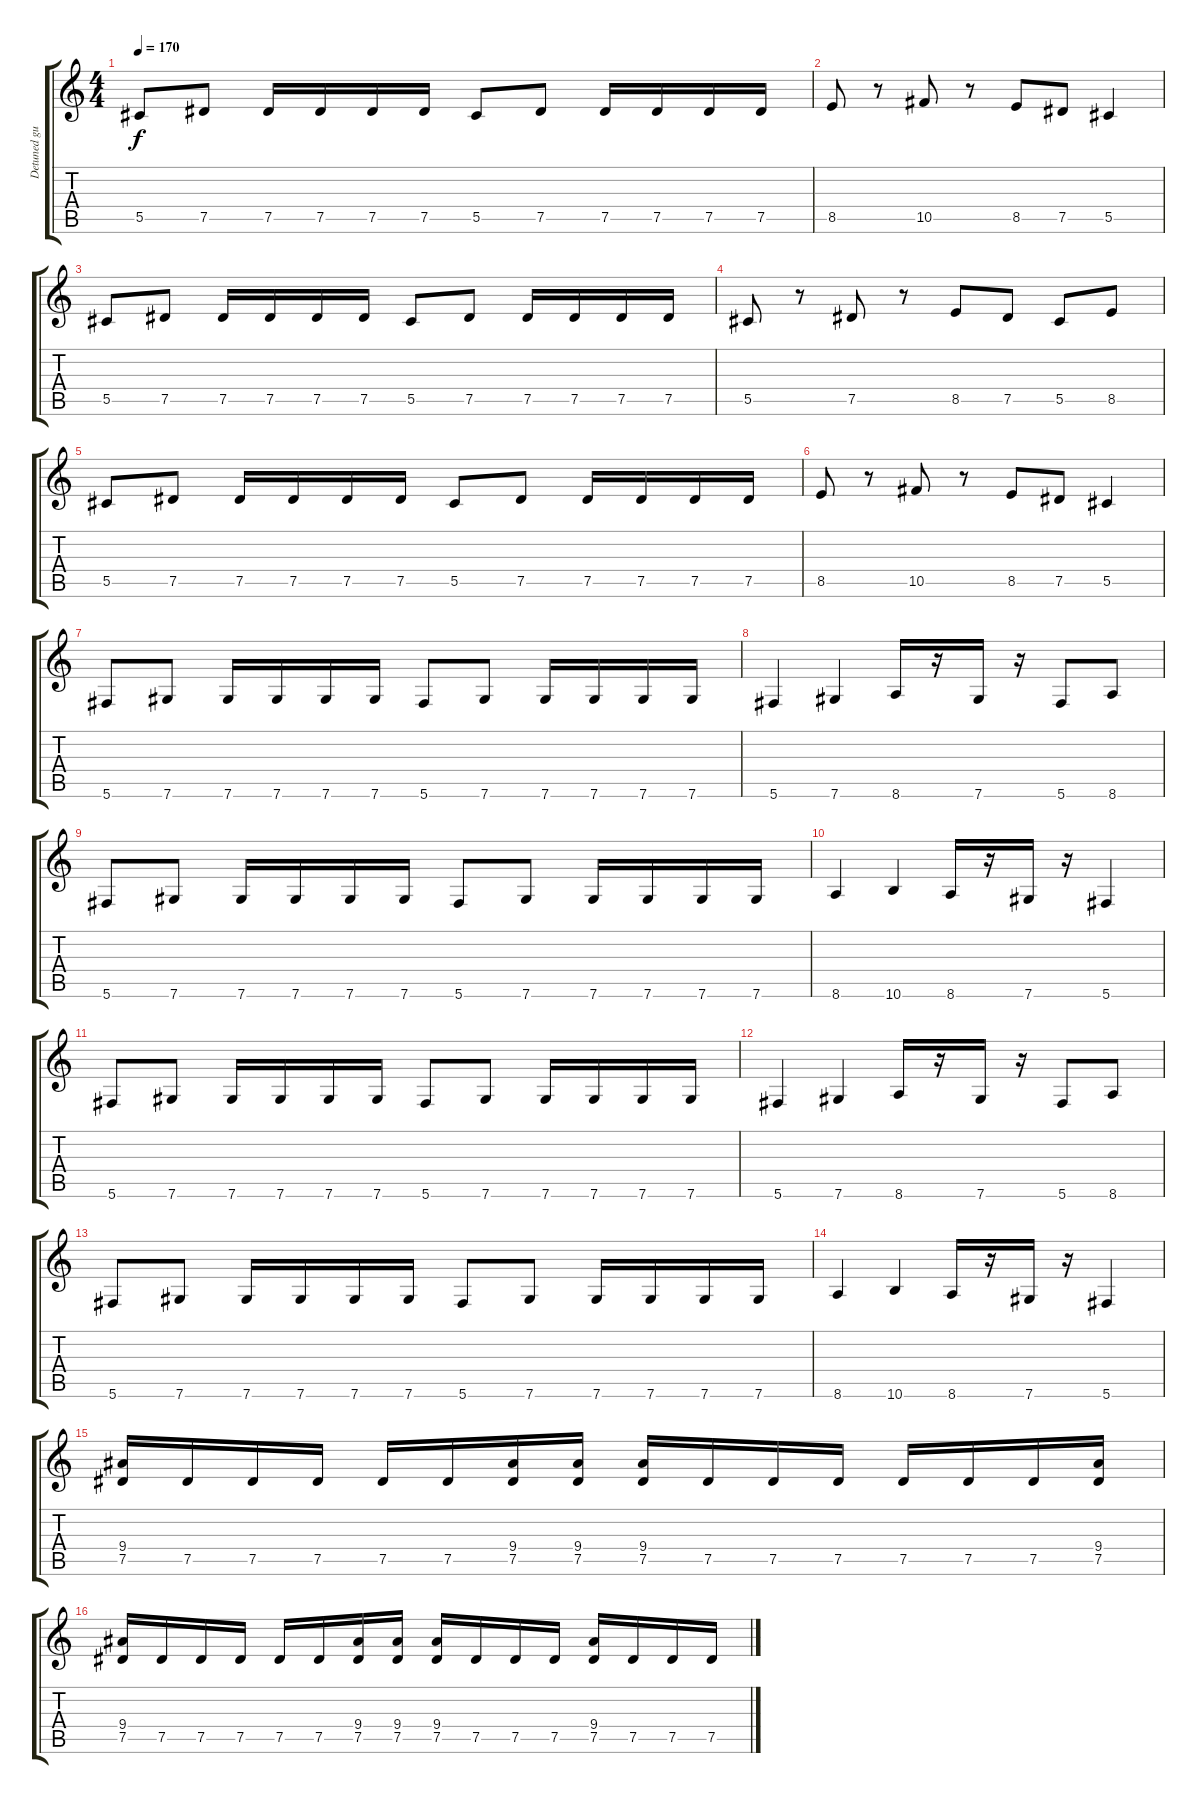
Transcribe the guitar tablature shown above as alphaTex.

\track ("Detuned guitar" "Detuned gu") {instrument distortionguitar}
\staff {score tabs}
\tuning (Eb4 Bb3 Gb3 Db3 Ab2 Db2) {hide}
\ts (4 4)
\tempo 170
\clef g2
\ks c
5.5.8{dy f} 7.5.8 7.5.16 7.5.16 7.5.16 7.5.16 5.5.8 7.5.8 7.5.16 7.5.16 7.5.16 7.5.16 |
8.5.8 r.8 10.5.8 r.8 8.5.8 7.5.8 5.5.4 |
5.5.8 7.5.8 7.5.16 7.5.16 7.5.16 7.5.16 5.5.8 7.5.8 7.5.16 7.5.16 7.5.16 7.5.16 |
5.5.8 r.8 7.5.8 r.8 8.5.8 7.5.8 5.5.8 8.5.8 |
5.5.8 7.5.8 7.5.16 7.5.16 7.5.16 7.5.16 5.5.8 7.5.8 7.5.16 7.5.16 7.5.16 7.5.16 |
8.5.8 r.8 10.5.8 r.8 8.5.8 7.5.8 5.5.4 |
5.6.8 7.6.8 7.6.16 7.6.16 7.6.16 7.6.16 5.6.8 7.6.8 7.6.16 7.6.16 7.6.16 7.6.16 |
5.6.4 7.6.4 8.6.16 r.16 7.6.16 r.16 5.6.8 8.6.8 |
5.6.8 7.6.8 7.6.16 7.6.16 7.6.16 7.6.16 5.6.8 7.6.8 7.6.16 7.6.16 7.6.16 7.6.16 |
8.6.4 10.6.4 8.6.16 r.16 7.6.16 r.16 5.6.4 |
5.6.8 7.6.8 7.6.16 7.6.16 7.6.16 7.6.16 5.6.8 7.6.8 7.6.16 7.6.16 7.6.16 7.6.16 |
5.6.4 7.6.4 8.6.16 r.16 7.6.16 r.16 5.6.8 8.6.8 |
5.6.8 7.6.8 7.6.16 7.6.16 7.6.16 7.6.16 5.6.8 7.6.8 7.6.16 7.6.16 7.6.16 7.6.16 |
8.6.4 10.6.4 8.6.16 r.16 7.6.16 r.16 5.6.4 |
(9.4 7.5).16 7.5.16 7.5.16 7.5.16 7.5.16 7.5.16 (9.4 7.5).16 (9.4 7.5).16 (9.4 7.5).16 7.5.16 7.5.16 7.5.16 7.5.16 7.5.16 7.5.16 (9.4 7.5).16 |
(9.4 7.5).16 7.5.16 7.5.16 7.5.16 7.5.16 7.5.16 (9.4 7.5).16 (9.4 7.5).16 (9.4 7.5).16 7.5.16 7.5.16 7.5.16 (9.4 7.5).16 7.5.16 7.5.16 7.5.16
